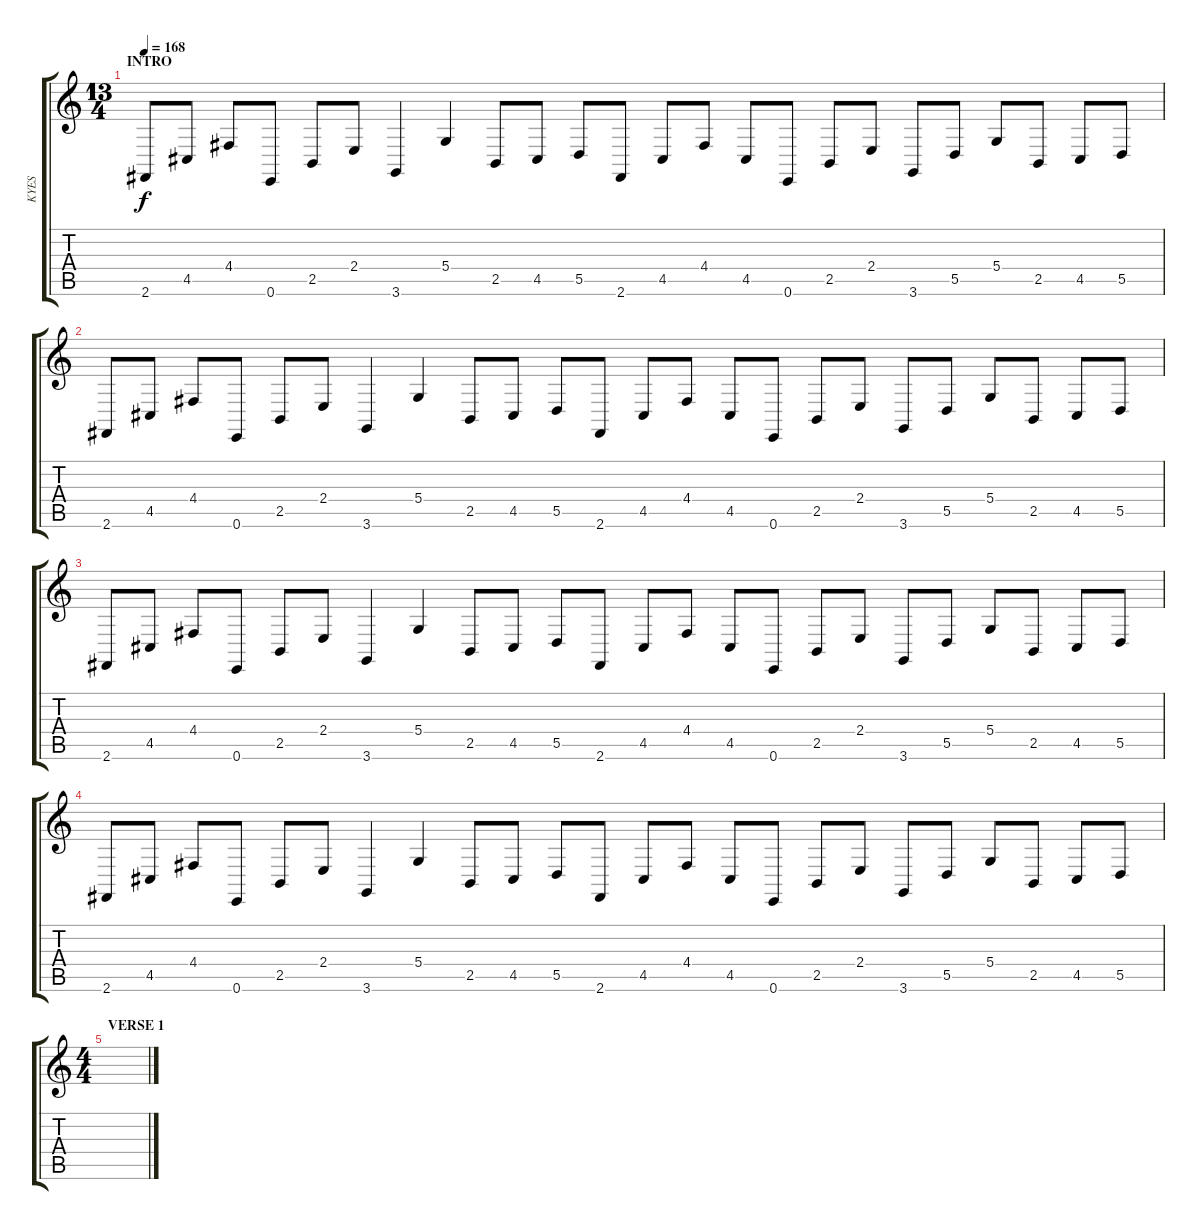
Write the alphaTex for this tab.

\track ("KYES" "KYES") {instrument fx1rain}
\staff {score tabs}
\tuning (E4 B3 G3 D3 A2 E2) {hide}
\ts (13 4)
\section ("" "INTRO")
\tempo 168
\clef g2
\ks c
2.6.8{dy f instrument fx1rain} 4.5.8 4.4.8 0.6.8 2.5.8 2.4.8 3.6.4 5.4.4 2.5.8 4.5.8 5.5.8 2.6.8 4.5.8 4.4.8 4.5.8 0.6.8 2.5.8 2.4.8 3.6.8 5.5.8 5.4.8 2.5.8 4.5.8 5.5.8 |
2.6.8 4.5.8 4.4.8 0.6.8 2.5.8 2.4.8 3.6.4 5.4.4 2.5.8 4.5.8 5.5.8 2.6.8 4.5.8 4.4.8 4.5.8 0.6.8 2.5.8 2.4.8 3.6.8 5.5.8 5.4.8 2.5.8 4.5.8 5.5.8 |
2.6.8 4.5.8 4.4.8 0.6.8 2.5.8 2.4.8 3.6.4 5.4.4 2.5.8 4.5.8 5.5.8 2.6.8 4.5.8 4.4.8 4.5.8 0.6.8 2.5.8 2.4.8 3.6.8 5.5.8 5.4.8 2.5.8 4.5.8 5.5.8 |
2.6.8 4.5.8 4.4.8 0.6.8 2.5.8 2.4.8 3.6.4 5.4.4 2.5.8 4.5.8 5.5.8 2.6.8 4.5.8 4.4.8 4.5.8 0.6.8 2.5.8 2.4.8 3.6.8 5.5.8 5.4.8 2.5.8 4.5.8 5.5.8 |
\ts (4 4)
\section ("" "VERSE 1")
